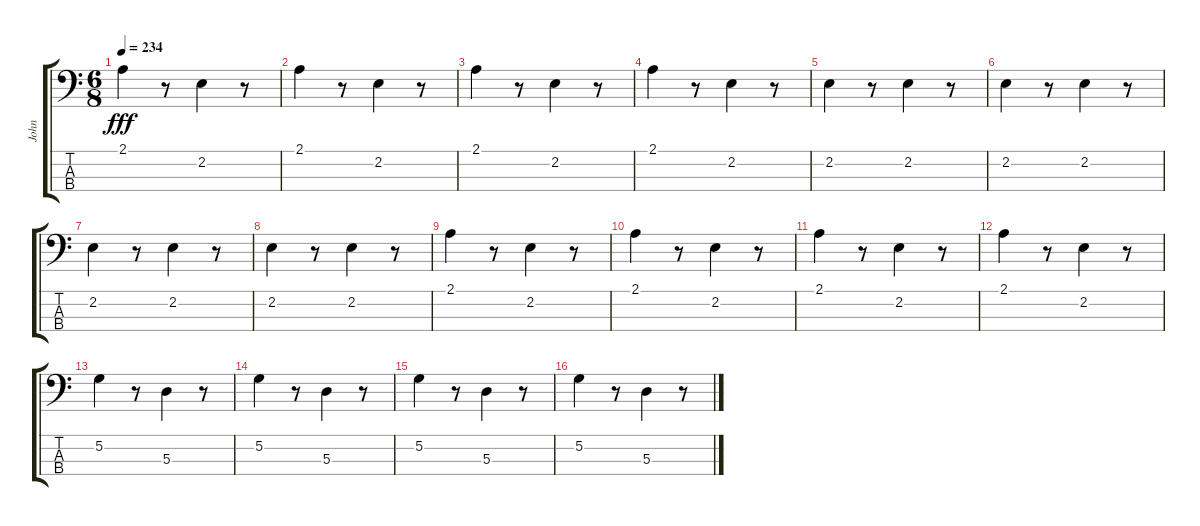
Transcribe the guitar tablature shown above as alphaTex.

\track ("John" "John") {instrument electricbassfinger}
\staff {score tabs}
\tuning (G2 D2 A1 E1) {hide}
\ts (6 8)
\tempo 234
\clef f4
\ks c
2.1.4{dy fff} r.8 2.2.4 r.8 |
2.1.4 r.8 2.2.4 r.8 |
2.1.4 r.8 2.2.4 r.8 |
2.1.4 r.8 2.2.4 r.8 |
2.2.4 r.8 2.2.4 r.8 |
2.2.4 r.8 2.2.4 r.8 |
2.2.4 r.8 2.2.4 r.8 |
2.2.4 r.8 2.2.4 r.8 |
2.1.4 r.8 2.2.4 r.8 |
2.1.4 r.8 2.2.4 r.8 |
2.1.4 r.8 2.2.4 r.8 |
2.1.4 r.8 2.2.4 r.8 |
5.2.4 r.8 5.3.4 r.8 |
5.2.4 r.8 5.3.4 r.8 |
5.2.4 r.8 5.3.4 r.8 |
5.2.4 r.8 5.3.4 r.8
